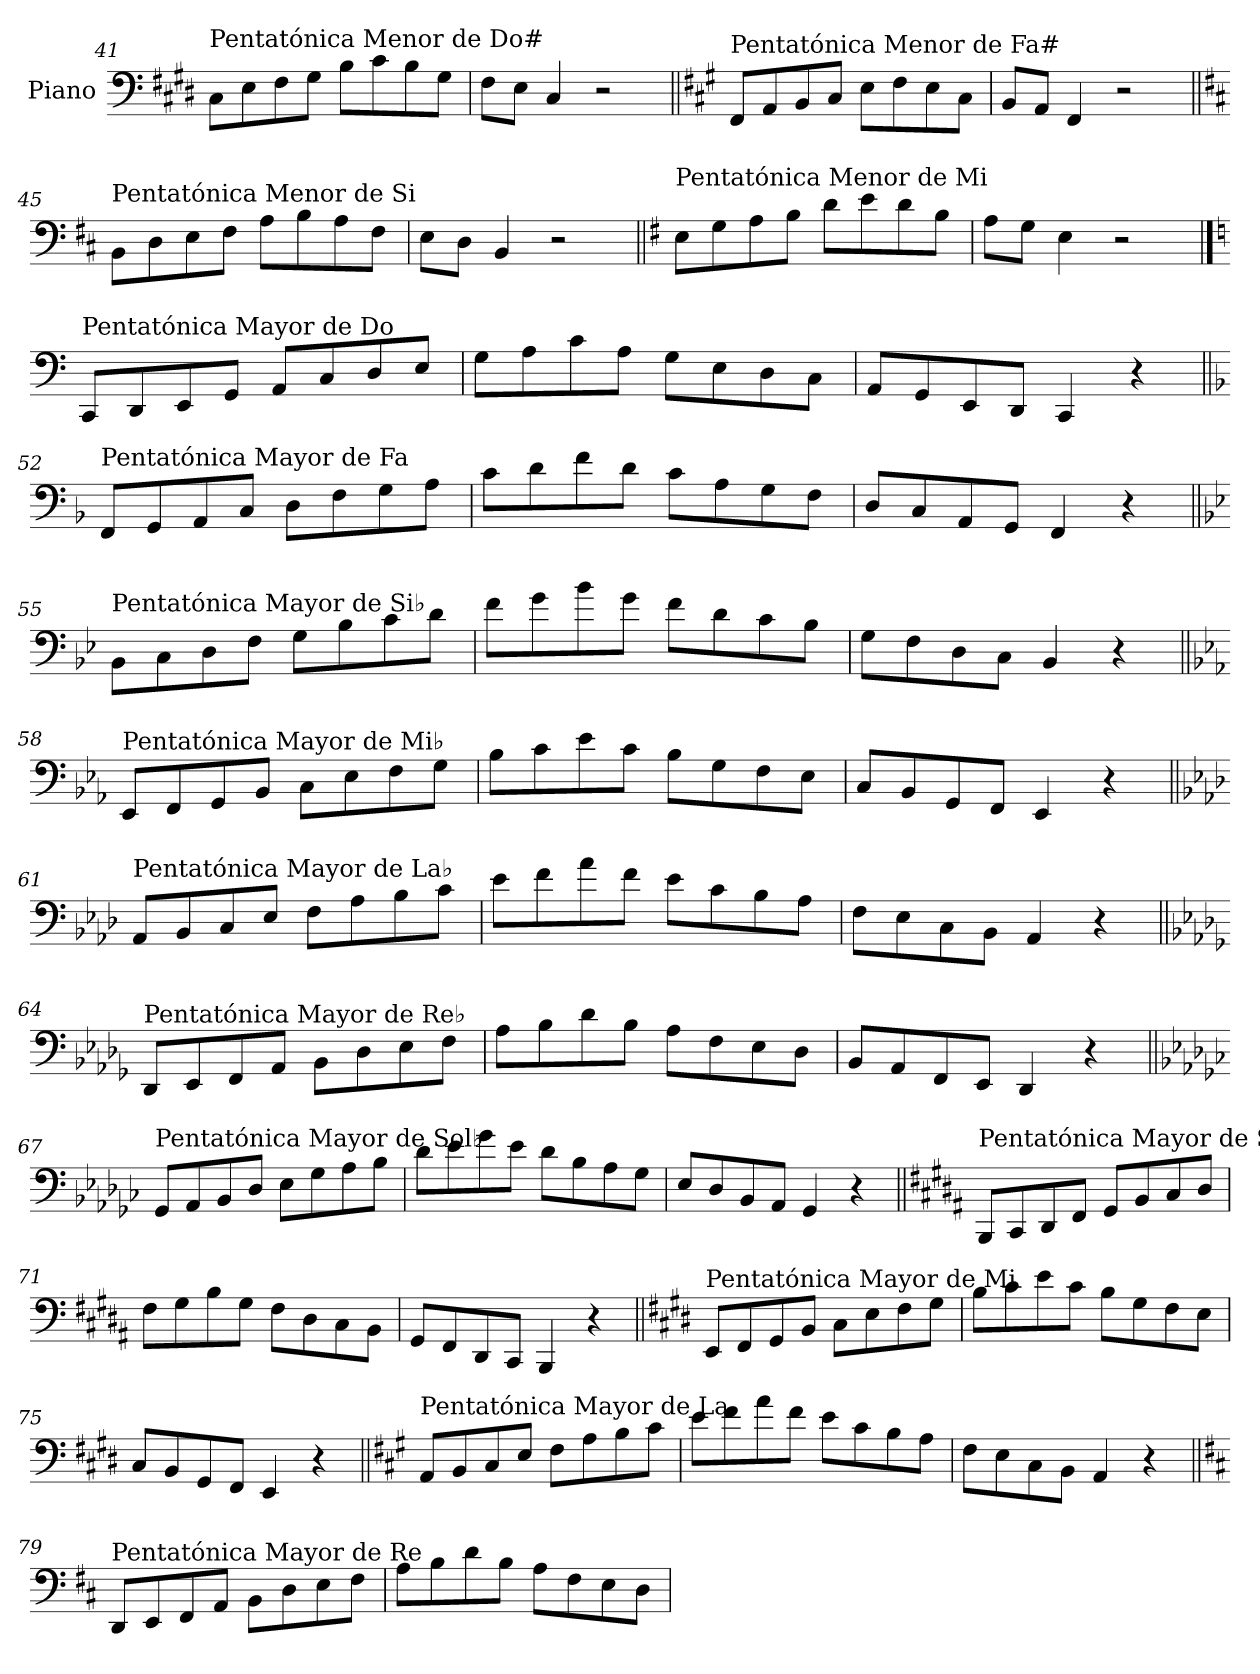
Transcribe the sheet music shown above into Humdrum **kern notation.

**kern
*part1
*staff1
*I"Piano
*I'Pno.
!!LO:LB:g=z
*clefF4
*k[f#c#g#d#]
=41
!LO:TX:a:t=Pentatónica Menor de Do#
8C#\L
8E\
8F#\
8G#\J
8B\L
8c#\
8B\
8G#\J
=42
8F#\L
8E\J
4C#/
2r
=43||
*k[f#c#g#]
!LO:TX:a:t=Pentatónica Menor de Fa#
8FF#/L
8AA/
8BB/
8C#/J
8E\L
8F#\
8E\
8C#\J
=44
8BB/L
8AA/J
4FF#/
2r
!!LO:LB:g=z
=45||
*k[f#c#]
!LO:TX:a:t=Pentatónica Menor de Si
8BB\L
8D\
8E\
8F#\J
8A\L
8B\
8A\
8F#\J
=46
8E\L
8D\J
4BB/
2r
=47||
*k[f#]
!LO:TX:a:t=Pentatónica Menor de Mi
8E\L
8G\
8A\
8B\J
8d\L
8e\
8d\
8B\J
=48
8A\L
8G\J
4E\
2r
!!LO:PB:g=z
==49
*k[]
!LO:TX:a:t=Pentatónica Mayor de Do
8CC/L
8DD/
8EE/
8GG/J
8AA/L
8C/
8D/
8E/J
=50
8G\L
8A\
8c\
8A\J
8G\L
8E\
8D\
8C\J
=51
8AA/L
8GG/
8EE/
8DD/J
4CC/
4r
=52||
*k[b-]
!LO:TX:a:t=Pentatónica Mayor de Fa
8FF/L
8GG/
8AA/
8C/J
8D\L
8F\
8G\
8A\J
=53
8c\L
8d\
8f\
8d\J
8c\L
8A\
8G\
8F\J
=54
8D/L
8C/
8AA/
8GG/J
4FF/
4r
!!LO:LB:g=z
=55||
*k[b-e-]
!LO:TX:a:t=Pentatónica Mayor de Si♭
8BB-\L
8C\
8D\
8F\J
8G\L
8B-\
8c\
8d\J
=56
8f\L
8g\
8b-\
8g\J
8f\L
8d\
8c\
8B-\J
=57
8G\L
8F\
8D\
8C\J
4BB-/
4r
=58||
*k[b-e-a-]
!LO:TX:a:t=Pentatónica Mayor de Mi♭
8EE-/L
8FF/
8GG/
8BB-/J
8C\L
8E-\
8F\
8G\J
=59
8B-\L
8c\
8e-\
8c\J
8B-\L
8G\
8F\
8E-\J
=60
8C/L
8BB-/
8GG/
8FF/J
4EE-/
4r
!!LO:LB:g=z
=61||
*k[b-e-a-d-]
!LO:TX:a:t=Pentatónica Mayor de La♭
8AA-/L
8BB-/
8C/
8E-/J
8F\L
8A-\
8B-\
8c\J
=62
8e-\L
8f\
8a-\
8f\J
8e-\L
8c\
8B-\
8A-\J
=63
8F\L
8E-\
8C\
8BB-\J
4AA-/
4r
=64||
*k[b-e-a-d-g-]
!LO:TX:a:t=Pentatónica Mayor de Re♭
8DD-/L
8EE-/
8FF/
8AA-/J
8BB-\L
8D-\
8E-\
8F\J
=65
8A-\L
8B-\
8d-\
8B-\J
8A-\L
8F\
8E-\
8D-\J
=66
8BB-/L
8AA-/
8FF/
8EE-/J
4DD-/
4r
!!LO:LB:g=z
=67||
*k[b-e-a-d-g-c-]
!LO:TX:a:t=Pentatónica Mayor de Sol♭
8GG-/L
8AA-/
8BB-/
8D-/J
8E-\L
8G-\
8A-\
8B-\J
=68
8d-\L
8e-\
8g-\
8e-\J
8d-\L
8B-\
8A-\
8G-\J
=69
8E-/L
8D-/
8BB-/
8AA-/J
4GG-/
4r
=70||
*k[f#c#g#d#a#]
!LO:TX:a:t=Pentatónica Mayor de Si
8BBB/L
8CC#/
8DD#/
8FF#/J
8GG#/L
8BB/
8C#/
8D#/J
=71
8F#\L
8G#\
8B\
8G#\J
8F#\L
8D#\
8C#\
8BB\J
=72
8GG#/L
8FF#/
8DD#/
8CC#/J
4BBB/
4r
!!LO:LB:g=z
=73||
*k[f#c#g#d#]
!LO:TX:a:t=Pentatónica Mayor de Mi
8EE/L
8FF#/
8GG#/
8BB/J
8C#\L
8E\
8F#\
8G#\J
=74
8B\L
8c#\
8e\
8c#\J
8B\L
8G#\
8F#\
8E\J
=75
8C#/L
8BB/
8GG#/
8FF#/J
4EE/
4r
=76||
*k[f#c#g#]
!LO:TX:a:t=Pentatónica Mayor de La
8AA/L
8BB/
8C#/
8E/J
8F#\L
8A\
8B\
8c#\J
=77
8e\L
8f#\
8a\
8f#\J
8e\L
8c#\
8B\
8A\J
=78
8F#\L
8E\
8C#\
8BB\J
4AA/
4r
!!LO:LB:g=z
=79||
*k[f#c#]
!LO:TX:a:t=Pentatónica Mayor de Re
8DD/L
8EE/
8FF#/
8AA/J
8BB\L
8D\
8E\
8F#\J
=80
8A\L
8B\
8d\
8B\J
8A\L
8F#\
8E\
8D\J
=
*-
